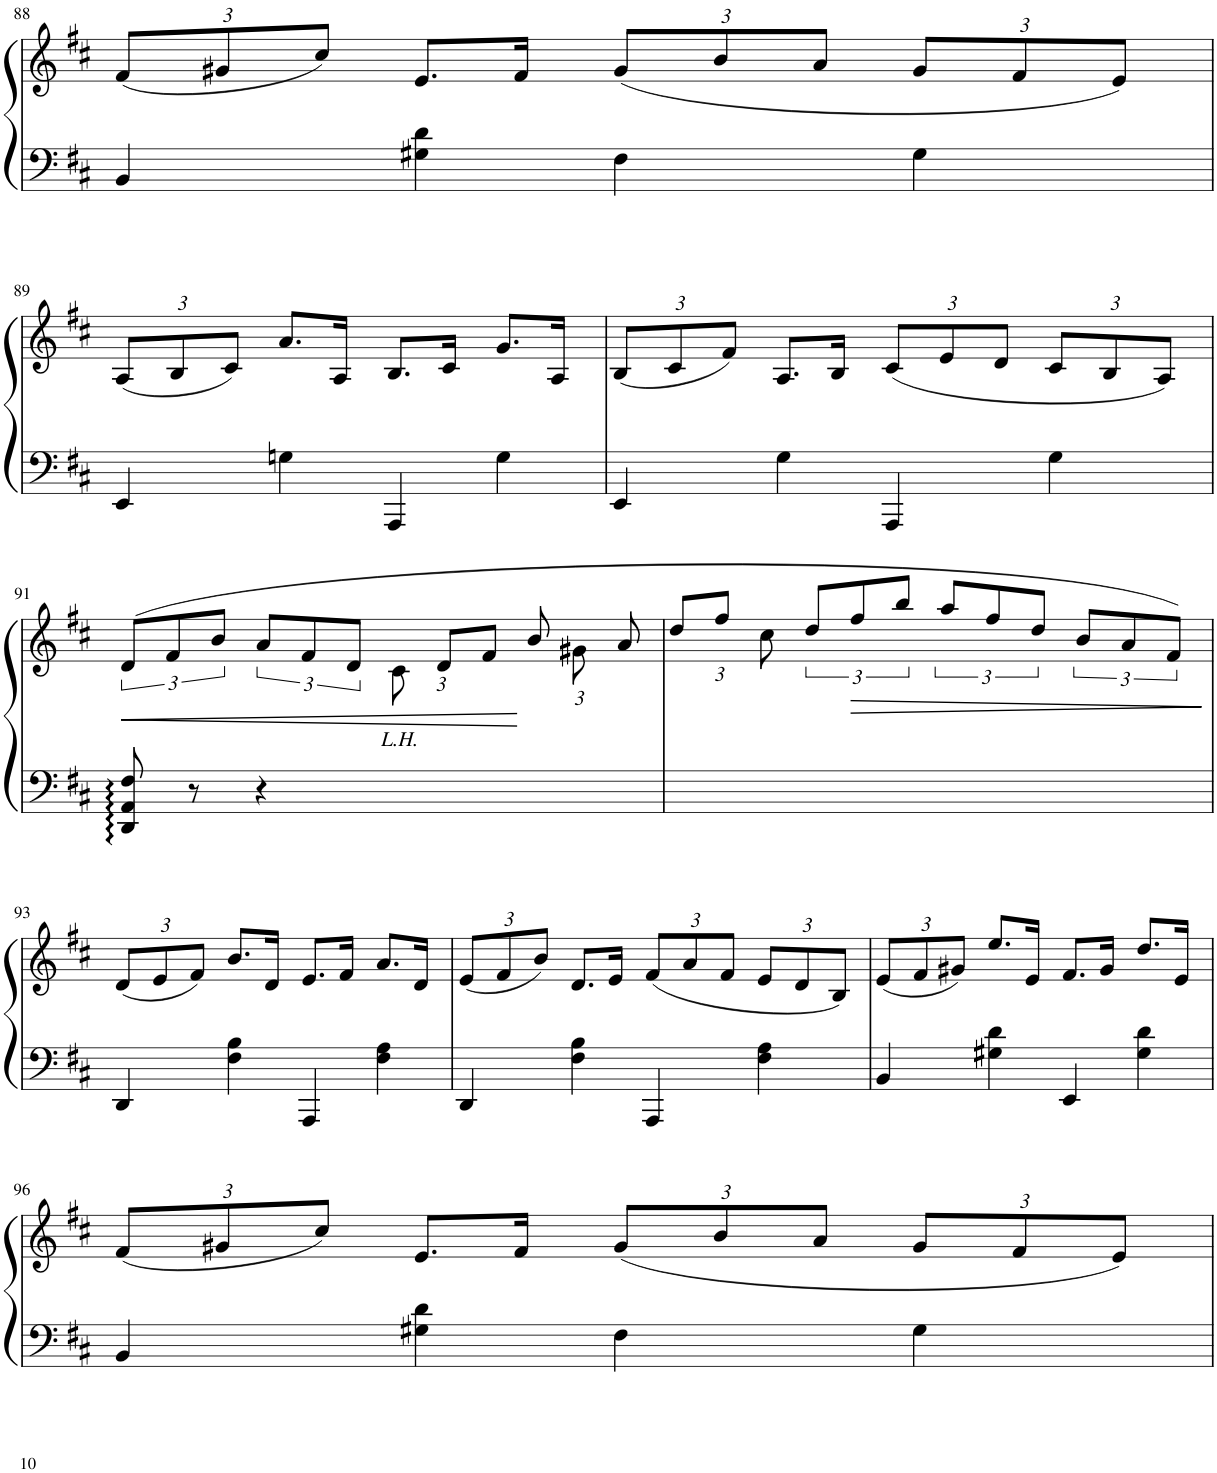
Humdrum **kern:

**kern	**kern	**dynam
*part1	*part1	*part1
*staff2	*staff1	*staff1/2
*I"Piano	*	*
*I'Pno.	*	*
!!LO:PB:g=z
*clefF4	*clefG2	*
*k[f#c#]	*k[f#c#]	*
*M2/2	*M2/2	*
*met(c|)	*met(c|)	*
*	*Xbrackettup	*
=88	=88	=88
4BB/	(12f#/L	.
.	12g#X/	.
.	12cc#/J)	.
4G#X\ 4d\	8.e/L	.
.	16f#/Jk	.
4F#\	(12g#/L	.
.	12b/	.
.	12a/J	.
4G#\	12g#/L	.
.	12f#/	.
.	12e/J)	.
!!LO:LB:g=z
=89	=89	=89
4EE/	(12A/L	.
.	12B/	.
.	12c#/J)	.
4Gn\	8.a/L	.
.	16A/Jk	.
4AAA/	8.B/L	.
.	16c#/Jk	.
4G\	8.g/L	.
.	16A/Jk	.
=90	=90	=90
4EE/	(12B/L	.
.	12c#/	.
.	12f#/J)	.
4G\	8.A/L	.
.	16B/Jk	.
4AAA/	(12c#/L	.
.	12e/	.
.	12d/J	.
4G\	12c#/L	.
.	12B/	.
.	12A/J)	.
!!LO:LB:g=z
=91	=91	=91
*	*brackettup	*
!	!	!LO:HP:b
8DD/ 8AA/ 8F#/	(12d/L	<
.	12f#/	.
8r	.	.
.	12b/J	.
4r	12a/L	.
.	12f#/	.
.	12d/J	.
*	*Xbrackettup	*
!LO:TX:a:i:t=L.H.	!	!
2ryy	12c#\	.
.	12d/L	.
.	12f#/J	.
.	12b/	[
.	12g#X\	.
.	12a/	.
=92	=92	=92
1ryy	12dd/L	.
.	12ff#/J	.
.	12cc#\	.
*	*brackettup	*
.	12dd/L	.
!	!	!LO:HP:b
.	12ff#/	>
.	12bb/J	.
.	12aa/L	.
.	12ff#/	.
.	12dd/J	.
.	12b/L	.
.	12a/	.
.	12f#/J)	.
.	.	]
!!LO:LB:g=z
=93	=93	=93
*	*Xbrackettup	*
4DD/	(12d/L	.
.	12e/	.
.	12f#/J)	.
4F#\ 4B\	8.b/L	.
.	16d/Jk	.
4AAA/	8.e/L	.
.	16f#/Jk	.
4F#\ 4A\	8.a/L	.
.	16d/Jk	.
=94	=94	=94
4DD/	(12e/L	.
.	12f#/	.
.	12b/J)	.
4F#\ 4B\	8.d/L	.
.	16e/Jk	.
4AAA/	(12f#/L	.
.	12a/	.
.	12f#/J	.
4F#\ 4A\	12e/L	.
.	12d/	.
.	12B/J)	.
=95	=95	=95
4BB/	(12e/L	.
.	12f#/	.
.	12g#X/J)	.
4G#X\ 4d\	8.ee/L	.
.	16e/Jk	.
4EE/	8.f#/L	.
.	16g#/Jk	.
4G#\ 4d\	8.dd/L	.
.	16e/Jk	.
!!LO:LB:g=z
=96	=96	=96
4BB/	(12f#/L	.
.	12g#X/	.
.	12cc#/J)	.
4G#X\ 4d\	8.e/L	.
.	16f#/Jk	.
4F#\	(12g#/L	.
.	12b/	.
.	12a/J	.
4G#\	12g#/L	.
.	12f#/	.
.	12e/J)	.
=	=	=
*-	*-	*-
